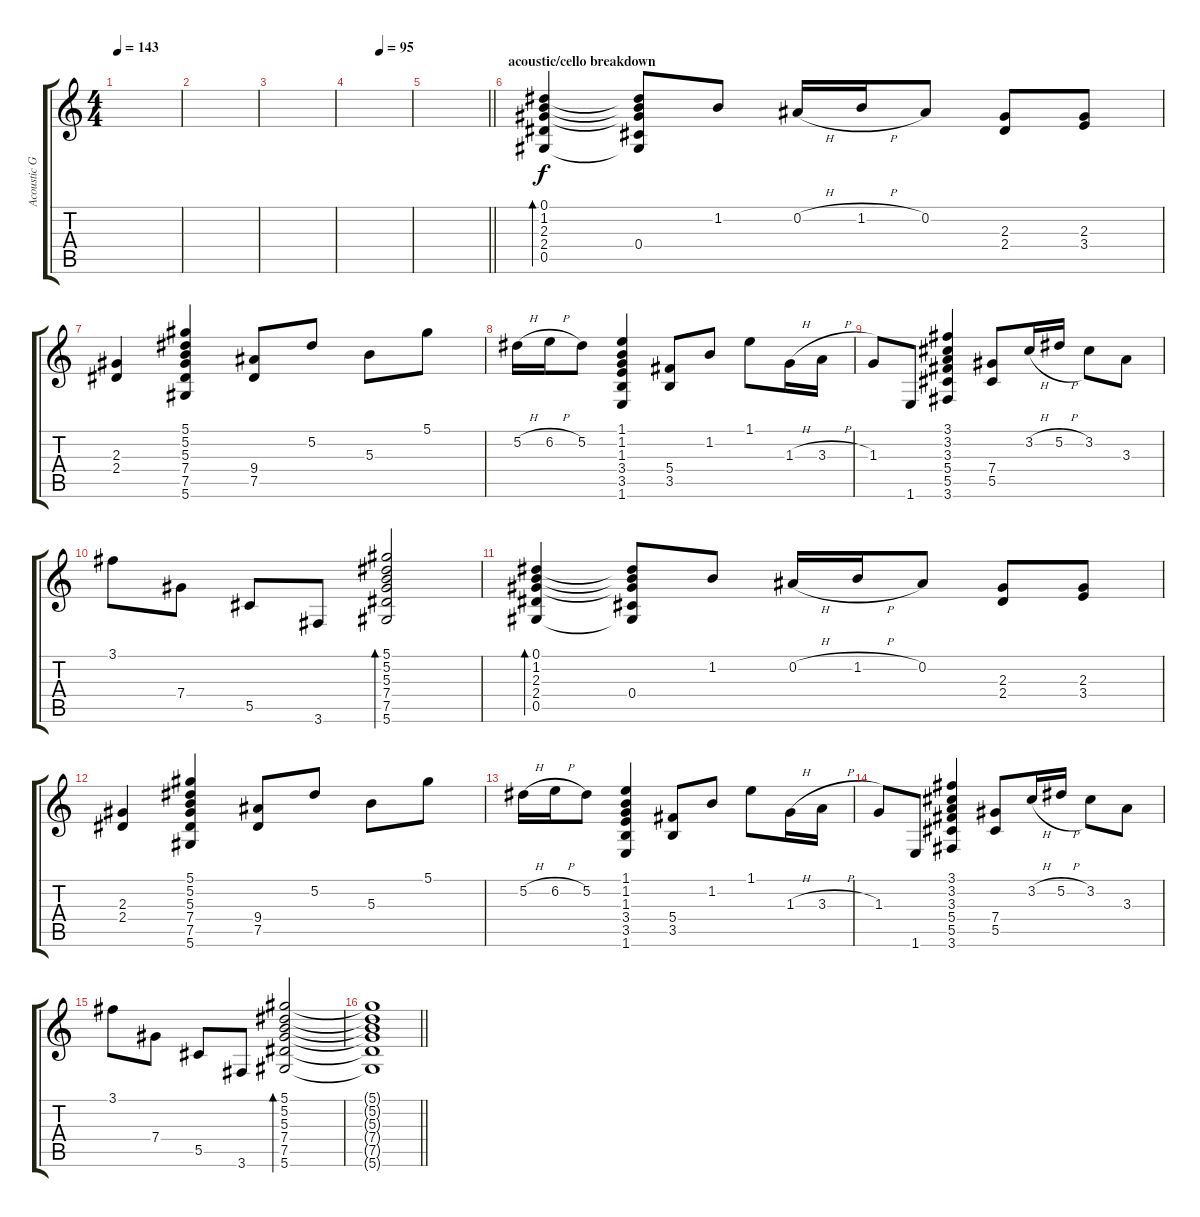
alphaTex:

\track ("Acoustic Guitar" "Acoustic G") {instrument acousticguitarsteel}
\staff {score tabs}
\tuning (Eb4 Bb3 Gb3 Db3 Ab2 Eb2) {hide}
\ts (4 4)
\tempo 143
\clef g2
\ks c
|
|
|
\tempo (95 0.5)
|
\barLineRight lightlight
|
\section ("" "acoustic/cello breakdown")
(0.1 1.2 2.3 2.4 0.5).4{bd 120} (0.1{t} 1.2{t} 2.3{t} 0.4 0.5{t}).8 1.2.8 0.2{h}.16 1.2{h}.16 0.2.8 (2.3 2.4).8 (2.3 3.4).8 |
(2.3 2.4).4 (5.1 5.2 5.3 7.4 7.5 5.6).4 (9.4 7.5).8 5.2.8 5.3.8 5.1.8 |
5.2{h}.16 6.2{h}.16 5.2.8 (1.1 1.2 1.3 3.4 3.5 1.6).4 (5.4 3.5).8 1.2.8 1.1.8 1.3{h}.16 3.3{h}.16 |
1.3.8 1.6.8 (3.1 3.2 3.3 5.4 5.5 3.6).4 (7.4 5.5).8 3.2{h}.16 5.2{h}.16 3.2.8 3.3.8 |
3.1.8 7.4.8 5.5.8 3.6.8 (5.1 5.2 5.3 7.4 7.5 5.6).2{bd 240} |
(0.1 1.2 2.3 2.4 0.5).4{bd 120} (0.1{t} 1.2{t} 2.3{t} 0.4 0.5{t}).8 1.2.8 0.2{h}.16 1.2{h}.16 0.2.8 (2.3 2.4).8 (2.3 3.4).8 |
(2.3 2.4).4 (5.1 5.2 5.3 7.4 7.5 5.6).4 (9.4 7.5).8 5.2.8 5.3.8 5.1.8 |
5.2{h}.16 6.2{h}.16 5.2.8 (1.1 1.2 1.3 3.4 3.5 1.6).4 (5.4 3.5).8 1.2.8 1.1.8 1.3{h}.16 3.3{h}.16 |
1.3.8 1.6.8 (3.1 3.2 3.3 5.4 5.5 3.6).4 (7.4 5.5).8 3.2{h}.16 5.2{h}.16 3.2.8 3.3.8 |
3.1.8 7.4.8 5.5.8 3.6.8 (5.1 5.2 5.3 7.4 7.5 5.6).2{bd 240} |
\barLineRight lightlight
(5.1{t} 5.2{t} 5.3{t} 7.4{t} 7.5{t} 5.6{t}).1
